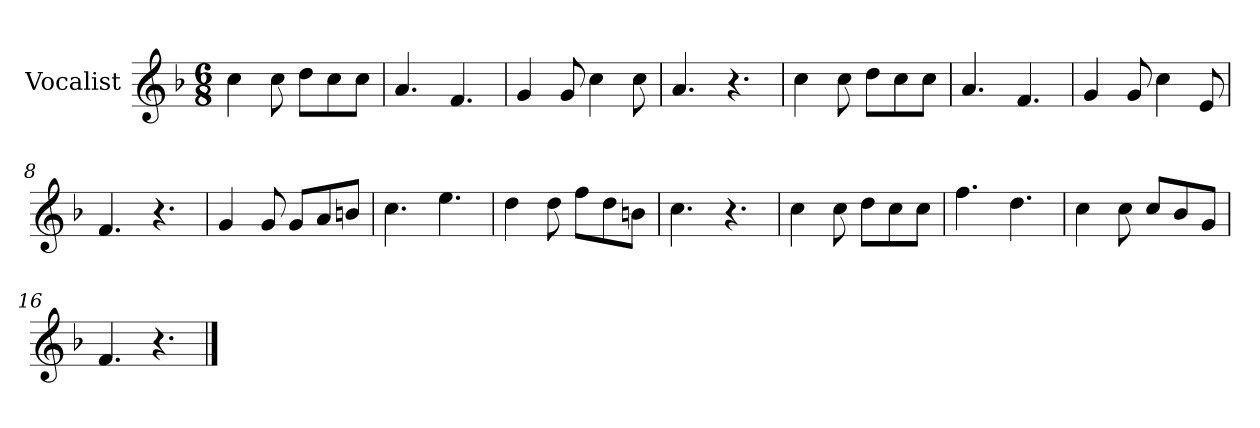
**kern
*part1
*staff1
*I"Vocalist
*k[b-]
*F:
*M6/8
=1
4cc
8cc
8ddL
8cc
8ccJ
=2
4.a
4.f
=3
4g
8g
4cc
8cc
=4
4.a
4.r
=5
4cc
8cc
8ddL
8cc
8ccJ
=6
4.a
4.f
=7
4g
8g
4cc
8e
=8
4.f
4.r
=9
4g
8g
8gL
8a
8bnJ
=10
4.cc
4.ee
=11
4dd
8dd
8ffL
8dd
8bnJ
=12
4.cc
4.r
=13
4cc
8cc
8ddL
8cc
8ccJ
=14
4.ff
4.dd
=15
4cc
8cc
8ccL
8b-
8gJ
=16
4.f
4.r
==
*-
